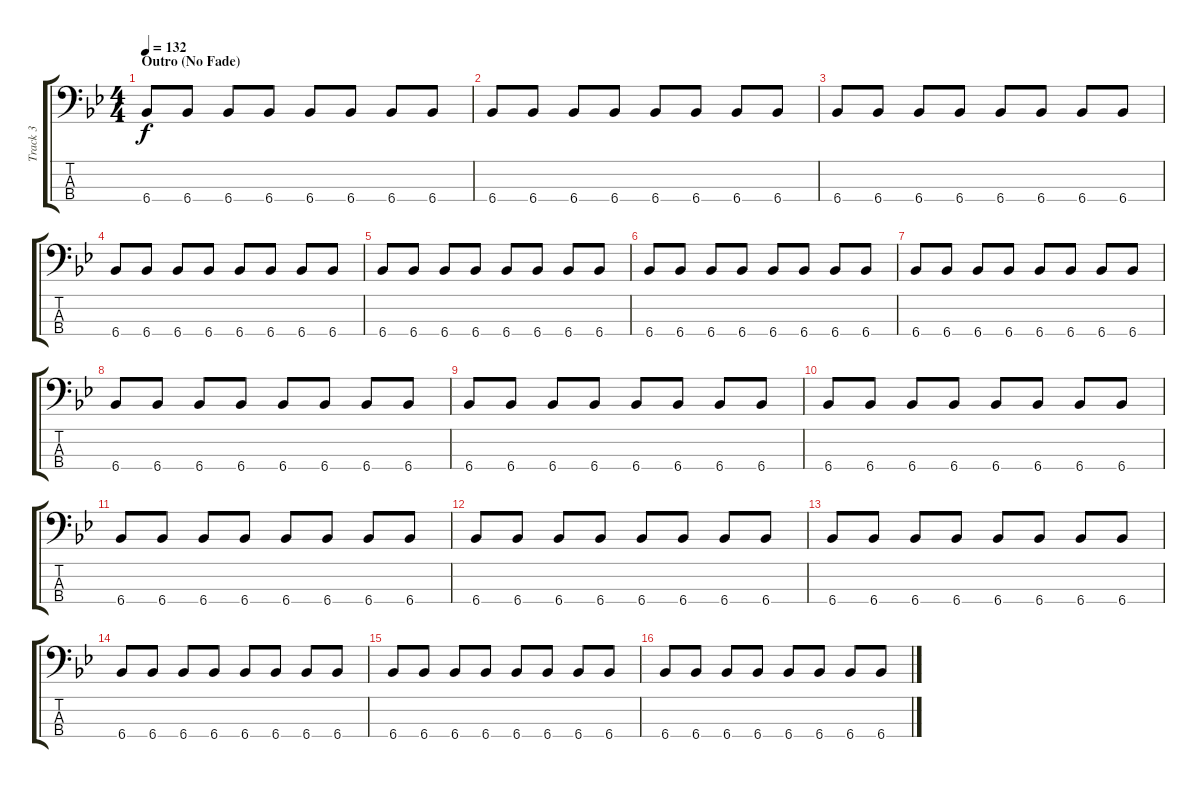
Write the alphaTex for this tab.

\track ("Track 3" "Track 3") {instrument electricbassfinger}
\staff {score tabs}
\tuning (G2 D2 A1 E1) {hide}
\ts (4 4)
\section ("" "Outro (No Fade)")
\tempo 132
\clef f4
\ks bb
6.4.8{dy f} 6.4.8 6.4.8 6.4.8 6.4.8 6.4.8 6.4.8 6.4.8 |
6.4.8 6.4.8 6.4.8 6.4.8 6.4.8 6.4.8 6.4.8 6.4.8 |
6.4.8 6.4.8 6.4.8 6.4.8 6.4.8 6.4.8 6.4.8 6.4.8 |
6.4.8 6.4.8 6.4.8 6.4.8 6.4.8 6.4.8 6.4.8 6.4.8 |
6.4.8 6.4.8 6.4.8 6.4.8 6.4.8 6.4.8 6.4.8 6.4.8 |
6.4.8 6.4.8 6.4.8 6.4.8 6.4.8 6.4.8 6.4.8 6.4.8 |
6.4.8 6.4.8 6.4.8 6.4.8 6.4.8 6.4.8 6.4.8 6.4.8 |
6.4.8 6.4.8 6.4.8 6.4.8 6.4.8 6.4.8 6.4.8 6.4.8 |
6.4.8 6.4.8 6.4.8 6.4.8 6.4.8 6.4.8 6.4.8 6.4.8 |
6.4.8 6.4.8 6.4.8 6.4.8 6.4.8 6.4.8 6.4.8 6.4.8 |
6.4.8 6.4.8 6.4.8 6.4.8 6.4.8 6.4.8 6.4.8 6.4.8 |
6.4.8 6.4.8 6.4.8 6.4.8 6.4.8 6.4.8 6.4.8 6.4.8 |
6.4.8 6.4.8 6.4.8 6.4.8 6.4.8 6.4.8 6.4.8 6.4.8 |
6.4.8 6.4.8 6.4.8 6.4.8 6.4.8 6.4.8 6.4.8 6.4.8 |
6.4.8 6.4.8 6.4.8 6.4.8 6.4.8 6.4.8 6.4.8 6.4.8 |
6.4.8 6.4.8 6.4.8 6.4.8 6.4.8 6.4.8 6.4.8 6.4.8
